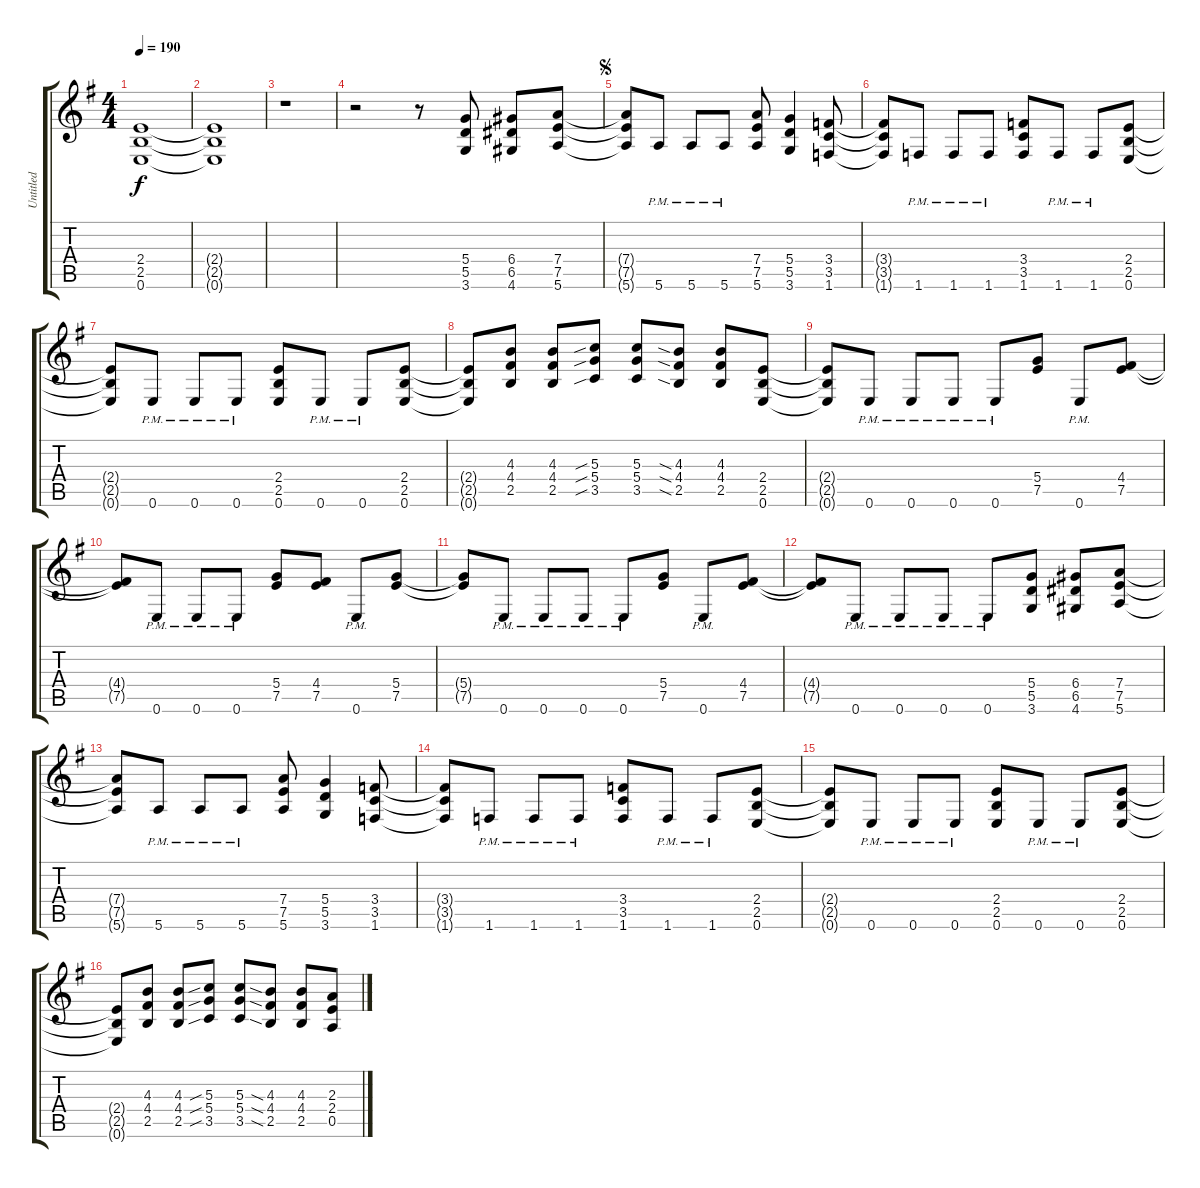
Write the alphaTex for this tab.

\track ("Untitled" "Untitled") {instrument distortionguitar}
\staff {score tabs}
\tuning (E4 B3 G3 D3 A2 E2) {hide}
\ts (4 4)
\tempo 190
\clef g2
\ks g
(2.4{t} 2.5{t} 0.6{t}).1{dy f} |
(2.4{t} 2.5{t} 0.6{t}).1 |
r.1 |
r.2 r.8 (5.4 5.5 3.6).8 (6.4 6.5 4.6).8 (7.4 7.5 5.6).8 |
\jump segno
(7.4{t} 7.5{t} 5.6{t}).8 5.6{pm}.8 5.6{pm}.8 5.6{pm}.8 (7.4 7.5 5.6).8 (5.4 5.5 3.6).4 (3.4 3.5 1.6).8 |
(3.4{t} 3.5{t} 1.6{t}).8 1.6{pm}.8 1.6{pm}.8 1.6{pm}.8 (3.4 3.5 1.6).8 1.6{pm}.8 1.6{pm}.8 (2.4 2.5 0.6).8 |
(2.4{t} 2.5{t} 0.6{t}).8 0.6{pm}.8 0.6{pm}.8 0.6{pm}.8 (2.4 2.5 0.6).8 0.6{pm}.8 0.6{pm}.8 (2.4 2.5 0.6).8 |
(2.4{t} 2.5{t} 0.6{t}).8 (4.3 4.4 2.5).8 (4.3 4.4 2.5).8 (5.3{sib} 5.4{sib} 3.5{sib}).8 (5.3 5.4 3.5).8 (4.3{sia} 4.4{sia} 2.5{sia}).8 (4.3 4.4 2.5).8 (2.4 2.5 0.6).8 |
(2.4{t} 2.5{t} 0.6{t}).8 0.6{pm}.8 0.6{pm}.8 0.6{pm}.8 0.6{pm}.8 (5.4 7.5).8 0.6{pm}.8 (4.4 7.5).8 |
(4.4{t} 7.5{t}).8 0.6{pm}.8 0.6{pm}.8 0.6{pm}.8 (5.4 7.5).8 (4.4 7.5).8 0.6{pm}.8 (5.4 7.5).8 |
(5.4{t} 7.5{t}).8 0.6{pm}.8 0.6{pm}.8 0.6{pm}.8 0.6{pm}.8 (5.4 7.5).8 0.6{pm}.8 (4.4 7.5).8 |
(4.4{t} 7.5{t}).8 0.6{pm}.8 0.6{pm}.8 0.6{pm}.8 0.6{pm}.8 (5.4 5.5 3.6).8 (6.4 6.5 4.6).8 (7.4 7.5 5.6).8 |
(7.4{t} 7.5{t} 5.6{t}).8 5.6{pm}.8 5.6{pm}.8 5.6{pm}.8 (7.4 7.5 5.6).8 (5.4 5.5 3.6).4 (3.4 3.5 1.6).8 |
(3.4{t} 3.5{t} 1.6{t}).8 1.6{pm}.8 1.6{pm}.8 1.6{pm}.8 (3.4 3.5 1.6).8 1.6{pm}.8 1.6{pm}.8 (2.4 2.5 0.6).8 |
(2.4{t} 2.5{t} 0.6{t}).8 0.6{pm}.8 0.6{pm}.8 0.6{pm}.8 (2.4 2.5 0.6).8 0.6{pm}.8 0.6{pm}.8 (2.4 2.5 0.6).8 |
(2.4{t} 2.5{t} 0.6{t}).8 (4.3 4.4 2.5).8 (4.3 4.4 2.5).8 (5.3{sib} 5.4{sib} 3.5{sib}).8 (5.3 5.4 3.5).8 (4.3{sia} 4.4{sia} 2.5{sia}).8 (4.3 4.4 2.5).8 (2.3 2.4 0.5).8
